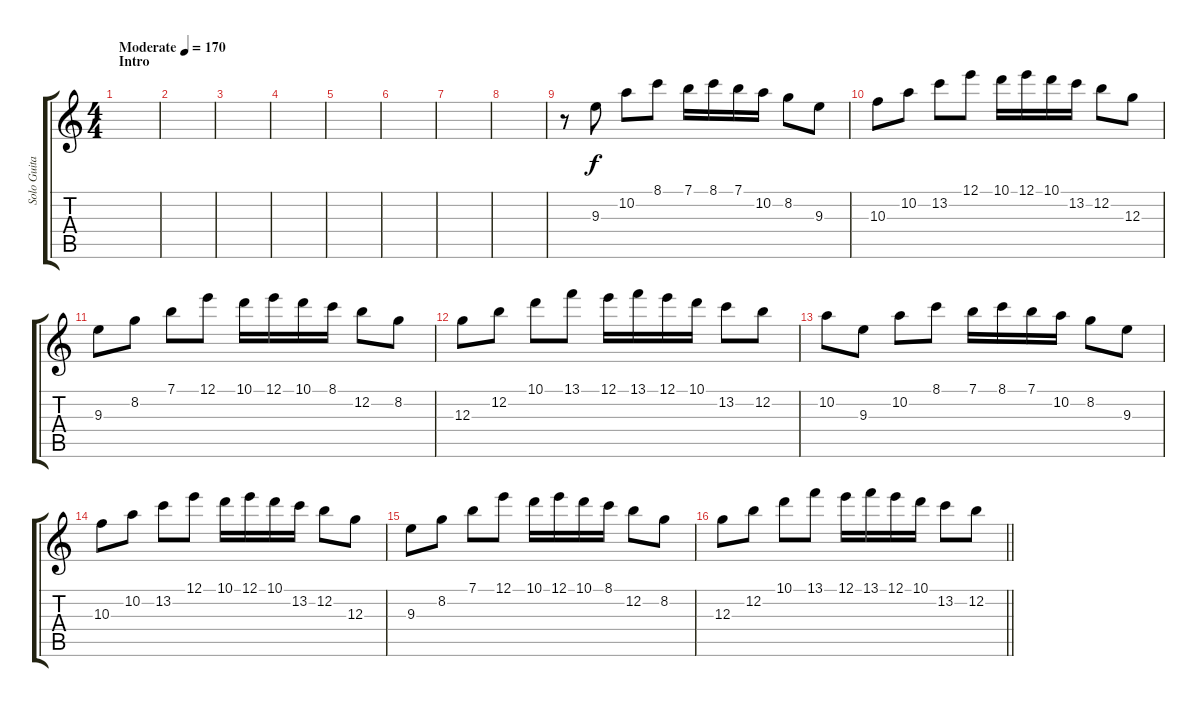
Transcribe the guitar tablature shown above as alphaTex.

\track ("Solo Guitar" "Solo Guita") {instrument overdrivenguitar}
\staff {score tabs}
\tuning (E4 B3 G3 D3 A2 E2) {hide}
\ts (4 4)
\section ("" "Intro")
\tempo (170 "Moderate")
\clef g2
\ks c
|
|
|
|
|
|
|
|
r.8 9.3.8 10.2.8 8.1.8 7.1.16 8.1.16 7.1.16 10.2.16 8.2.8 9.3.8 |
10.3.8 10.2.8 13.2.8 12.1.8 10.1.16 12.1.16 10.1.16 13.2.16 12.2.8 12.3.8 |
9.3.8 8.2.8 7.1.8 12.1.8 10.1.16 12.1.16 10.1.16 8.1.16 12.2.8 8.2.8 |
12.3.8 12.2.8 10.1.8 13.1.8 12.1.16 13.1.16 12.1.16 10.1.16 13.2.8 12.2.8 |
10.2.8 9.3.8 10.2.8 8.1.8 7.1.16 8.1.16 7.1.16 10.2.16 8.2.8 9.3.8 |
10.3.8 10.2.8 13.2.8 12.1.8 10.1.16 12.1.16 10.1.16 13.2.16 12.2.8 12.3.8 |
9.3.8 8.2.8 7.1.8 12.1.8 10.1.16 12.1.16 10.1.16 8.1.16 12.2.8 8.2.8 |
\barLineRight lightlight
12.3.8 12.2.8 10.1.8 13.1.8 12.1.16 13.1.16 12.1.16 10.1.16 13.2.8 12.2.8
